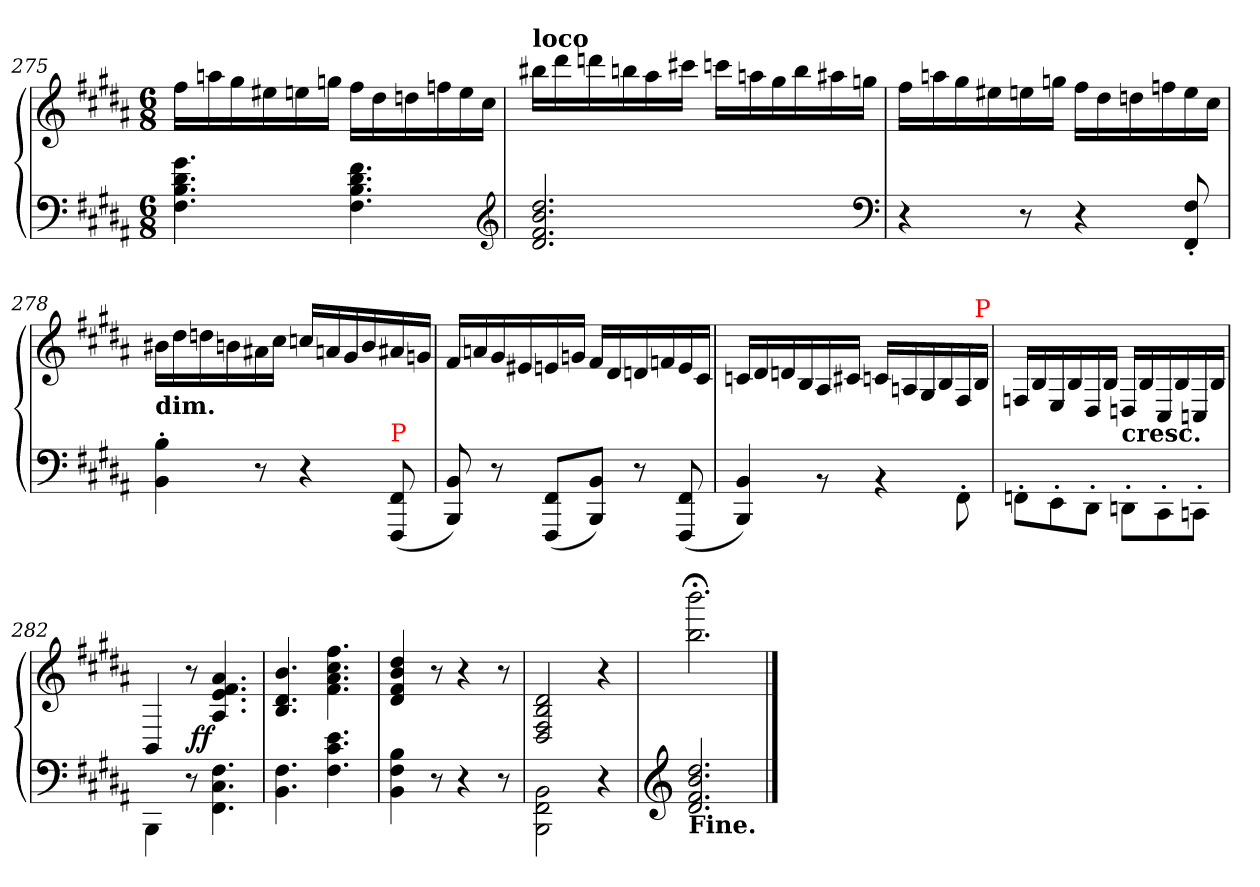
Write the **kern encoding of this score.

**kern	**kern	**dynam
*part1	*part1	*part1
*staff2	*staff1	*staff1/2
*clefF4	*clefG2	*
*k[f#c#g#d#a#]	*k[f#c#g#d#a#]	*
*M6/8	*M6/8	*
=275	=275	=275
4.g# 4.d# 4.B 4.F#	16ff#LL	.
.	16aan	.
.	16gg#	.
.	16ee#X	.
.	16een	.
.	16ggnJJ	.
4.f# 4.d# 4.B 4.F#	16ff#LL	.
.	16dd#	.
.	16ddn	.
.	16ffn	.
.	16ee	.
.	16cc#JJ	.
*clefG2	*	*
=276	=276	=276
!	!LO:TX:a:B:t=loco	!
2.dd# 2.b 2.f# 2.d#	16bb#XLL	.
.	16ddd#	.
.	16dddn	.
.	16bbn	.
.	16aa#	.
.	16ccc#XJJ	.
.	16cccnLL	.
.	16aan	.
.	16gg#	.
.	16bb	.
.	16aa#X	.
.	16ggnJJ	.
*clefF4	*	*
=277	=277	=277
4r	16ff#LL	.
.	16aan	.
.	16gg#	.
.	16ee#X	.
8r	16een	.
.	16ggnJJ	.
4r	16ff#LL	.
.	16dd#	.
.	16ddn	.
.	16ffn	.
8F#'< 8FF#'<	16ee	.
.	16cc#JJ	.
=278	=278	=278
!	!LO:TX:c:B:t=dim.	!
4B'> 4BB'>	16b#XLL	.
.	16dd#	.
.	16ddn	.
.	16bn	.
8r	16a#X	.
.	16cc#JJ	.
4r	16ccnLL	.
.	16an	.
.	16g#	.
.	16b	.
!LO:TX:a:color=red:t=P	!	!
(<8FF# 8FFF#	16a#X	.
.	16gnJJ	.
=279	=279	=279
8BB 8BBB)	16f#LL	.
.	16an	.
8r	16g#	.
.	16e#X	.
(<8FF# 8FFF#L	16en	.
.	16gnJJ	.
8BB 8BBBJ)	16f#LL	.
.	16d#	.
8r	16dn	.
.	16fn	.
(<8FF# 8FFF#	16e	.
.	16c#JJ	.
=280	=280	=280
4BB 4BBB)	16cnLL	.
.	16d#	.
.	16dn	.
.	16B	.
8rBB	16A#/	.
.	16c#X/JJ	.
4rBB	16cn/LL	.
.	16An/	.
.	16G#/	.
.	16B/	.
8FF#'>\	16F#/	.
!	!LO:TX:a:color=red:t=P	!
.	16B/JJ	.
=281	=281	=281
8FFn'>\L	16Fn/LL	.
.	16B/	.
8EE'>\	16E/	.
.	16B/	.
8DD#'>\J	16D#/	.
.	16B/JJ	.
!	!LO:TX:c:B:t=cresc.	!
8DDn'>\L	16Dn/LL	.
.	16B/	.
8CC#'>\	16C#/	.
.	16B/	.
8CCn'>\J	16Cn/	.
.	16B/JJ	.
=282	=282	=282
4BBB\	4BB/	.
8r	8r	.
!	!	!LO:DY:rj
4.F#\ 4.C#\ 4.FF#\	4.a#/ 4.f#/ 4.e/ 4.A#/	ff
=283	=283	=283
4.F#\ 4.BB\	4.b/ 4.d#/ 4.B/	.
4.e 4.c# 4.F#	4.ff# 4.cc# 4.a# 4.f#	.
=284	=284	=284
4B 4F# 4BB	4dd# 4b 4f# 4d#	.
8r	8r	.
4r	4r	.
8r	8r	.
=285	=285	=285
2BB\ 2FF#\ 2BBB\	2d#/ 2B/ 2F#/ 2D#/	.
4r	4r	.
=286	=286	=286
*clefG2	*	*
!LO:TX:b:B:t=Fine.	!	!
2.dd# 2.b 2.f# 2.d#	2.bbb;< 2.bb;<	.
==	==	==
*-	*-	*-
